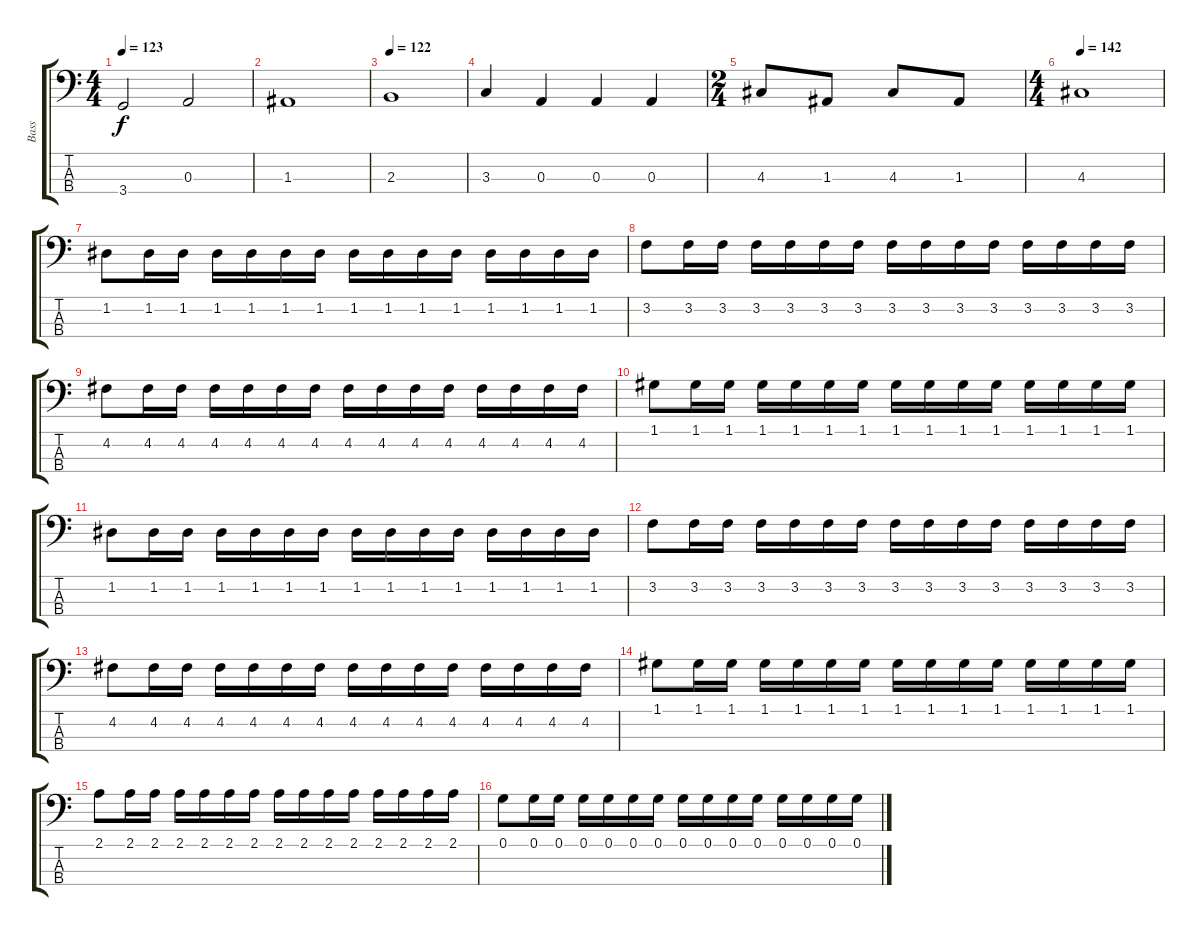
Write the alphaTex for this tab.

\track ("Bass" "Bass") {instrument electricbassfinger}
\staff {score tabs}
\tuning (G2 D2 A1 E1) {hide}
\ts (4 4)
\tempo 123
\clef f4
\ks c
3.4.2{dy f} 0.3.2 |
1.3.1 |
\tempo 122
2.3.1 |
3.3.4 0.3.4 0.3.4 0.3.4 |
\ts (2 4)
4.3.8 1.3.8 4.3.8 1.3.8 |
\ts (4 4)
\tempo 142
4.3.1 |
1.2.8 1.2.16 1.2.16 1.2.16 1.2.16 1.2.16 1.2.16 1.2.16 1.2.16 1.2.16 1.2.16 1.2.16 1.2.16 1.2.16 1.2.16 |
3.2.8 3.2.16 3.2.16 3.2.16 3.2.16 3.2.16 3.2.16 3.2.16 3.2.16 3.2.16 3.2.16 3.2.16 3.2.16 3.2.16 3.2.16 |
4.2.8 4.2.16 4.2.16 4.2.16 4.2.16 4.2.16 4.2.16 4.2.16 4.2.16 4.2.16 4.2.16 4.2.16 4.2.16 4.2.16 4.2.16 |
1.1.8 1.1.16 1.1.16 1.1.16 1.1.16 1.1.16 1.1.16 1.1.16 1.1.16 1.1.16 1.1.16 1.1.16 1.1.16 1.1.16 1.1.16 |
1.2.8 1.2.16 1.2.16 1.2.16 1.2.16 1.2.16 1.2.16 1.2.16 1.2.16 1.2.16 1.2.16 1.2.16 1.2.16 1.2.16 1.2.16 |
3.2.8 3.2.16 3.2.16 3.2.16 3.2.16 3.2.16 3.2.16 3.2.16 3.2.16 3.2.16 3.2.16 3.2.16 3.2.16 3.2.16 3.2.16 |
4.2.8 4.2.16 4.2.16 4.2.16 4.2.16 4.2.16 4.2.16 4.2.16 4.2.16 4.2.16 4.2.16 4.2.16 4.2.16 4.2.16 4.2.16 |
1.1.8 1.1.16 1.1.16 1.1.16 1.1.16 1.1.16 1.1.16 1.1.16 1.1.16 1.1.16 1.1.16 1.1.16 1.1.16 1.1.16 1.1.16 |
2.1.8 2.1.16 2.1.16 2.1.16 2.1.16 2.1.16 2.1.16 2.1.16 2.1.16 2.1.16 2.1.16 2.1.16 2.1.16 2.1.16 2.1.16 |
0.1.8 0.1.16 0.1.16 0.1.16 0.1.16 0.1.16 0.1.16 0.1.16 0.1.16 0.1.16 0.1.16 0.1.16 0.1.16 0.1.16 0.1.16
